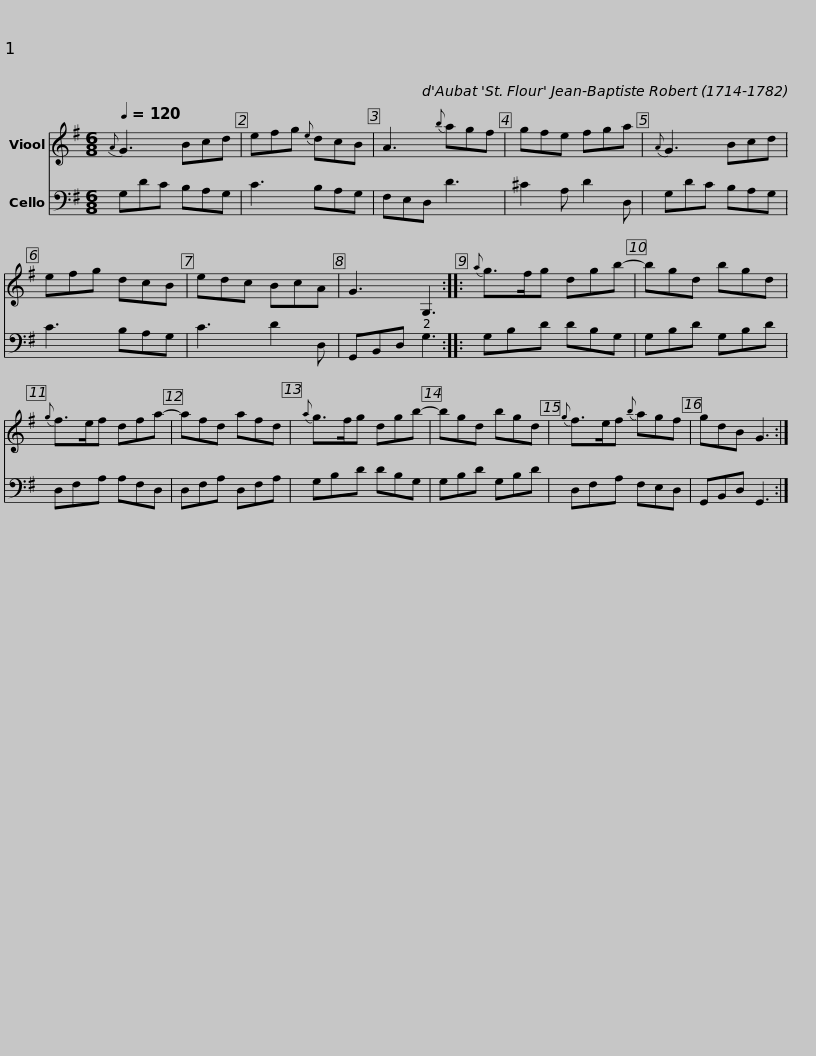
X:1
%%score 1 2
L:1/8
Q:1/4=120
M:6/8
I:linebreak $
K:G
V:1 treble
V:2 bass
V:1
{A} G3 Bcd | efg{e} dcB | A3{b} agf | gfe fga |${A} G3 Bcd | %5
 efg dcB | edc BcA | G3 G,3 ::${a} g>fg dgb- | bgd bgd | %10
{g} f>ef dfa- | afd afd |${a} g>fg dgb- | bgd bgd |{g} f>ef{b} agf | %15
 gdB G3 :| %16
V:2
 G,DC B,A,G, | C3 B,A,G, | F,E,D, D3 | ^C2 A, D2 D, |$ G,DC B,A,G, | %5
 C3 B,A,G, | C3 D2 D, | G,,B,,D, G,3 ::$ G,B,D DB,G, | G,B,D G,B,D | %10
 D,F,A, A,F,D, | D,F,A, D,F,A, |$ G,B,D DB,G, | G,B,D G,B,D | D,F,A, F,E,D, | %15
 G,,B,,D, G,,3 :| %16
